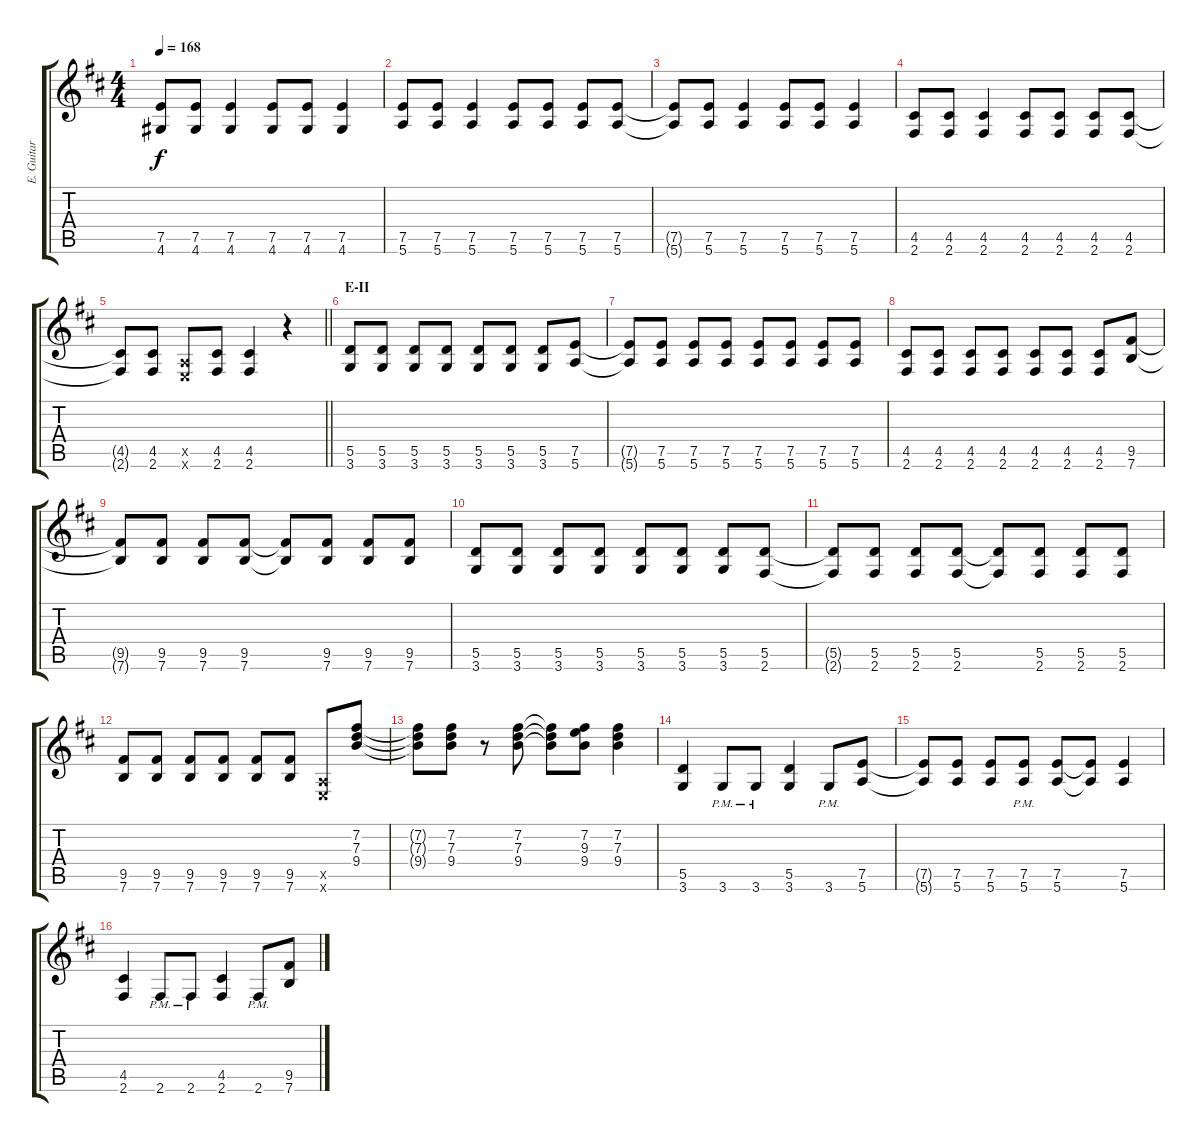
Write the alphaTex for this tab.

\track ("E. Guitar I (Tora)" "E. Guitar ") {instrument overdrivenguitar}
\staff {score tabs}
\tuning (E4 B3 G3 D3 A2 E2) {hide}
\ts (4 4)
\tempo 168
\clef g2
\ks d
(7.5{t} 4.6{t}).8{dy f} (7.5 4.6).8 (7.5 4.6).4 (7.5 4.6).8 (7.5 4.6).8 (7.5 4.6).4 |
(7.5 5.6).8 (7.5 5.6).8 (7.5 5.6).4 (7.5 5.6).8 (7.5 5.6).8 (7.5 5.6).8 (7.5 5.6).8 |
(7.5{t} 5.6{t}).8 (7.5 5.6).8 (7.5 5.6).4 (7.5 5.6).8 (7.5 5.6).8 (7.5 5.6).4 |
(4.5 2.6).8 (4.5 2.6).8 (4.5 2.6).4 (4.5 2.6).8 (4.5 2.6).8 (4.5 2.6).8 (4.5 2.6).8 |
\barLineRight lightlight
(4.5{t} 2.6{t}).8 (4.5 2.6).8 (0.5{x} 0.6{x}).8 (4.5 2.6).8 (4.5 2.6).4 r.4 |
\section ("" "E-II")
(5.5 3.6).8 (5.5 3.6).8 (5.5 3.6).8 (5.5 3.6).8 (5.5 3.6).8 (5.5 3.6).8 (5.5 3.6).8 (7.5 5.6).8 |
(7.5{t} 5.6{t}).8 (7.5 5.6).8 (7.5 5.6).8 (7.5 5.6).8 (7.5 5.6).8 (7.5 5.6).8 (7.5 5.6).8 (7.5 5.6).8 |
(4.5 2.6).8 (4.5 2.6).8 (4.5 2.6).8 (4.5 2.6).8 (4.5 2.6).8 (4.5 2.6).8 (4.5 2.6).8 (9.5 7.6).8 |
(9.5{t} 7.6{t}).8 (9.5 7.6).8 (9.5 7.6).8 (9.5 7.6).8 (9.5{t} 7.6{t}).8 (9.5 7.6).8 (9.5 7.6).8 (9.5 7.6).8 |
(5.5 3.6).8 (5.5 3.6).8 (5.5 3.6).8 (5.5 3.6).8 (5.5 3.6).8 (5.5 3.6).8 (5.5 3.6).8 (5.5 2.6).8 |
(5.5{t} 2.6{t}).8 (5.5 2.6).8 (5.5 2.6).8 (5.5 2.6).8 (5.5{t} 2.6{t}).8 (5.5 2.6).8 (5.5 2.6).8 (5.5 2.6).8 |
(9.5 7.6).8 (9.5 7.6).8 (9.5 7.6).8 (9.5 7.6).8 (9.5 7.6).8 (9.5 7.6).8 (0.5{x} 0.6{x}).8 (7.2 7.3 9.4).8 |
(7.2{t} 7.3{t} 9.4{t}).8 (7.2 7.3 9.4).8 r.8 (7.2 7.3 9.4).8 (7.2{t} 7.3{t} 9.4{t}).8 (7.2 9.3 9.4).8 (7.2 7.3 9.4).4 |
(5.5 3.6).4 3.6{pm}.8 3.6{pm}.8 (5.5 3.6).4 3.6{pm}.8 (7.5 5.6).8 |
(7.5{t} 5.6{t}).8 (7.5 5.6).8 (7.5 5.6).8 (7.5{pm} 5.6{pm}).8 (7.5 5.6).8 (7.5{t} 5.6{t}).8 (7.5 5.6).4 |
(4.5 2.6).4 2.6{pm}.8 2.6{pm}.8 (4.5 2.6).4 2.6{pm}.8 (9.5 7.6).8
